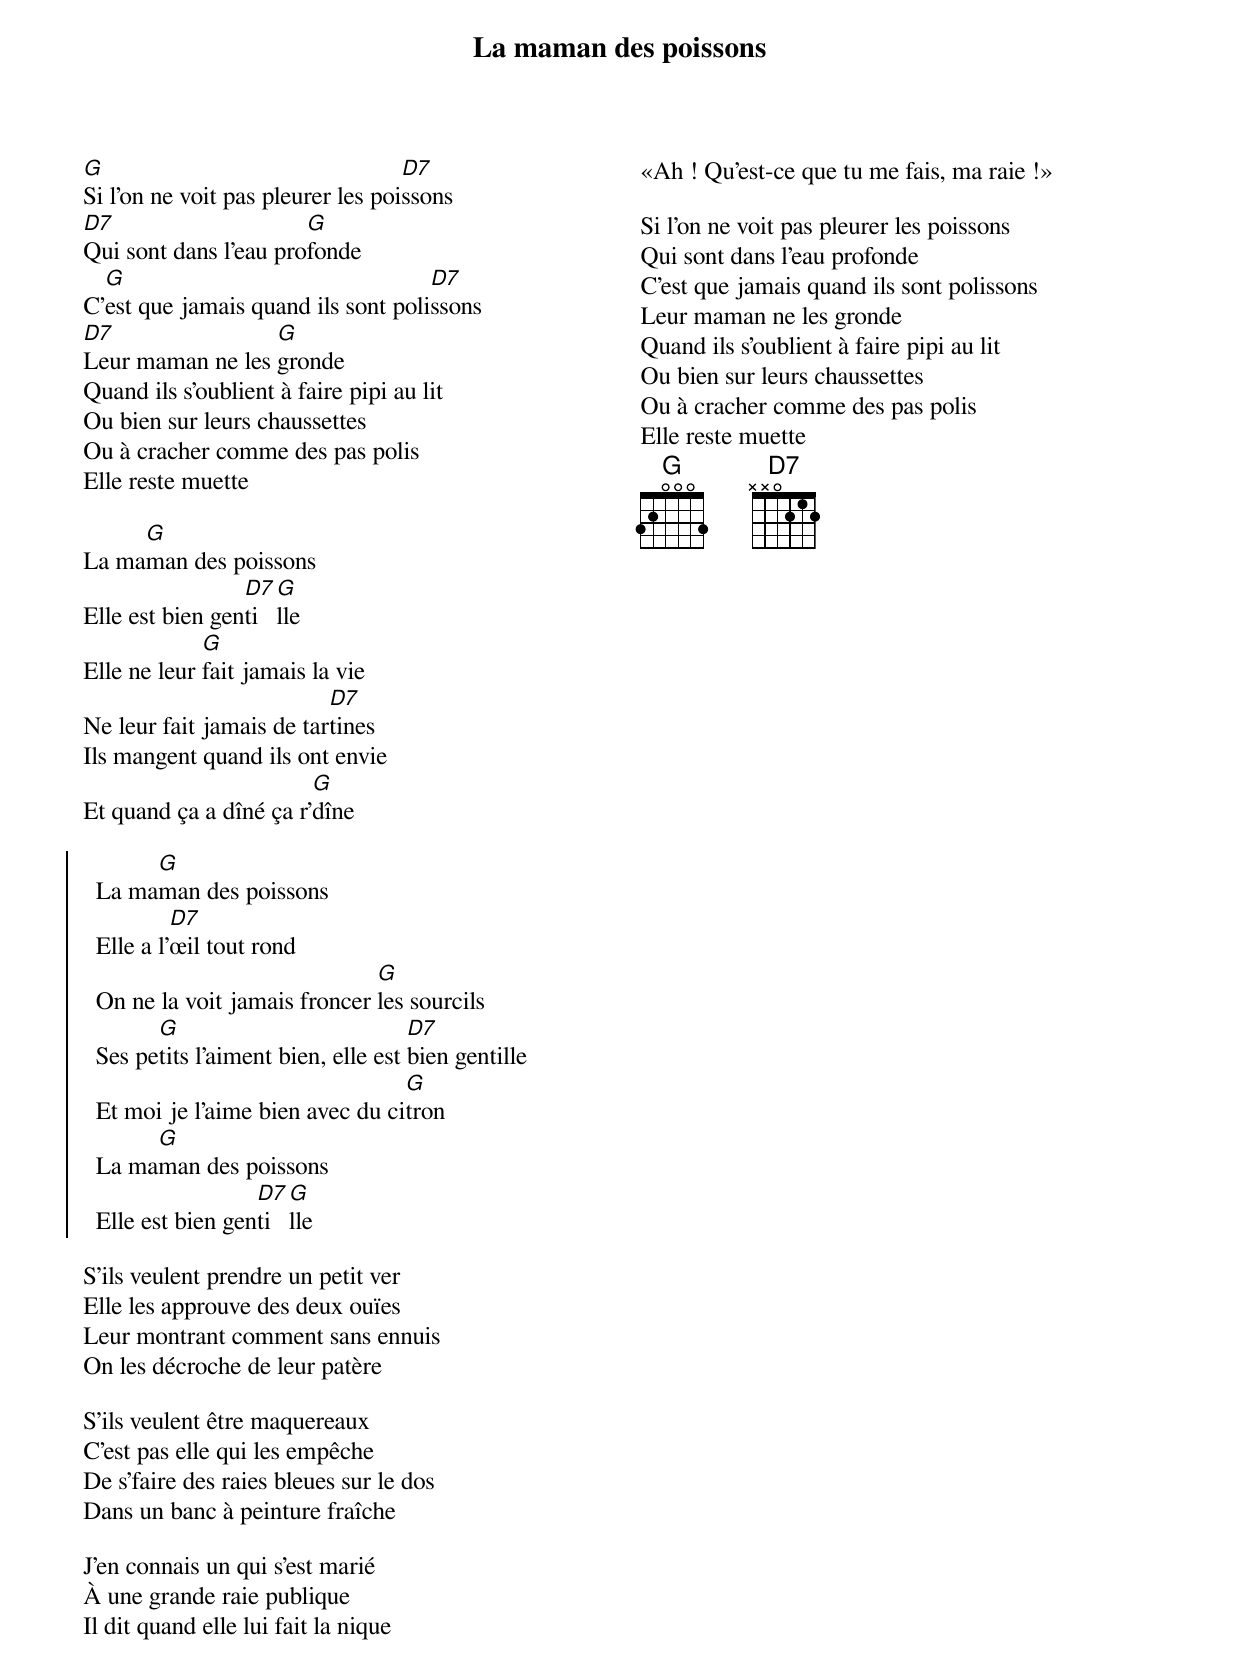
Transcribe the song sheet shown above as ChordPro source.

{title: La maman des poissons}
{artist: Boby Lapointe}
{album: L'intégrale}
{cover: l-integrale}
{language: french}
{columns: 2}
{define: G frets 3 2 0 0 0 3}
{define: D7 frets X X 0 2 1 2}

[G]Si l'on ne voit pas pleurer les poi[D7]ssons
[D7]Qui sont dans l'eau pro[G]fonde
C'[G]est que jamais quand ils sont poli[D7]ssons
[D7]Leur maman ne les [G]gronde
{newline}
Quand ils s'oublient à faire pipi au lit
Ou bien sur leurs chaussettes
Ou à cracher comme des pas polis
Elle reste muette

La ma[G]man des poissons
Elle est bien gen[D7]ti[G]lle
Elle ne leur [G]fait jamais la vie
Ne leur fait jamais de tar[D7]tines
Ils mangent quand ils ont envie
Et quand ça a dîné ça r'[G]dîne

{start_of_chorus}
  La ma[G]man des poissons
  Elle a l'[D7]œil tout rond
  On ne la voit jamais froncer [G]les sourcils
  Ses pe[G]tits l'aiment bien, elle est [D7]bien gentille
  Et moi je l'aime bien avec du ci[G]tron
  La ma[G]man des poissons
  Elle est bien gen[D7]ti[G]lle
{end_of_chorus}

S'ils veulent prendre un petit ver
Elle les approuve des deux ouïes
Leur montrant comment sans ennuis
On les décroche de leur patère

S'ils veulent être maquereaux
C'est pas elle qui les empêche
De s'faire des raies bleues sur le dos
Dans un banc à peinture fraîche

J'en connais un qui s'est marié
À une grande raie publique
Il dit quand elle lui fait la nique
«Ah ! Qu'est-ce que tu me fais, ma raie !»

Si l'on ne voit pas pleurer les poissons
Qui sont dans l'eau profonde
C'est que jamais quand ils sont polissons
Leur maman ne les gronde
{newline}
Quand ils s'oublient à faire pipi au lit
Ou bien sur leurs chaussettes
Ou à cracher comme des pas polis
Elle reste muette
